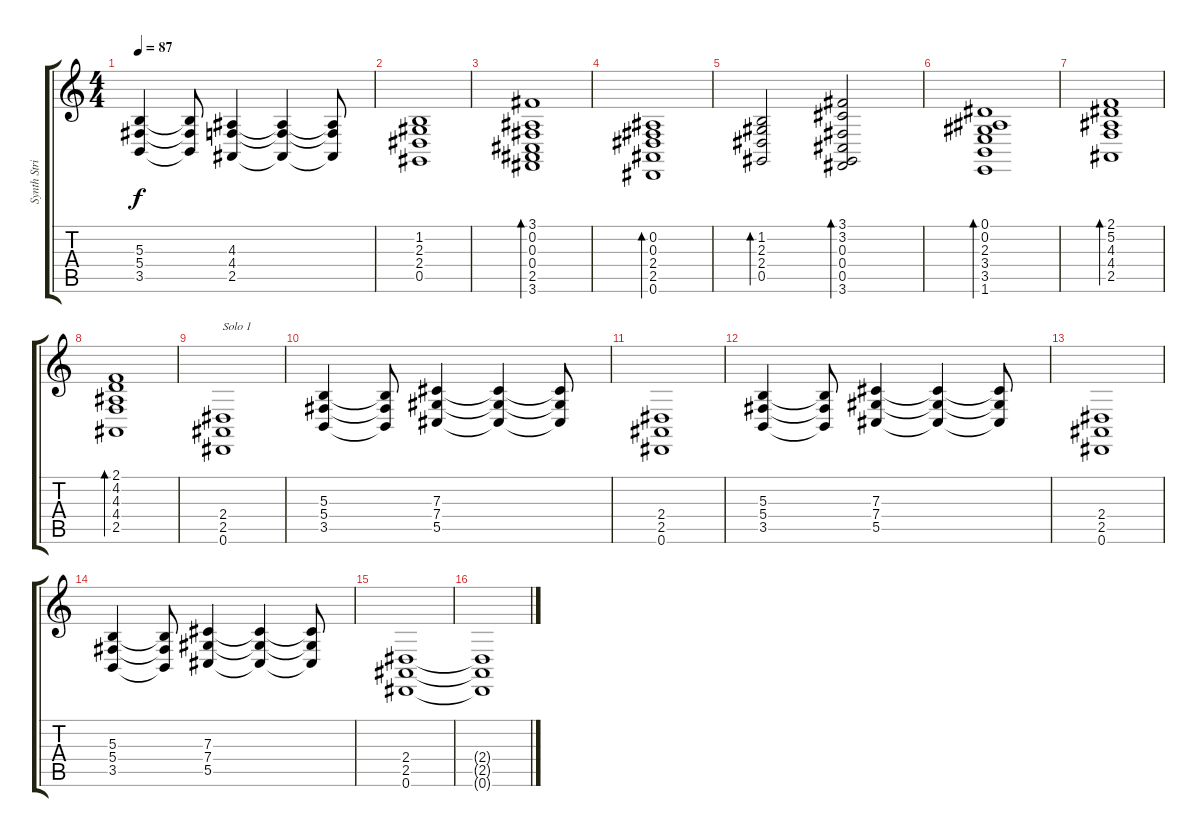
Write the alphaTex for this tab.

\track ("Synth Strings" "Synth Stri") {instrument synthstrings1}
\staff {score tabs}
\tuning (Eb4 Bb3 Gb3 Db3 Ab2 Eb2) {hide}
\ts (4 4)
\tempo 87
\clef g2
\ks c
(5.3 5.4 3.5).4{dy f} (5.3{t} 5.4{t} 3.5{t}).8 (4.3 4.4 2.5).4 (4.3{t} 4.4{t} 2.5{t}).4 (4.3{t} 4.4{t} 2.5{t}).8 |
(1.2 2.3 2.4 0.5).1{volume 8} |
(3.1 0.2 0.3 0.4 2.5 3.6).1{bd 60} |
(0.2 0.3 2.4 2.5 0.6).1{bd 60} |
(1.2 2.3 2.4 0.5).2{bd 60} (3.1 3.2 0.3 0.4 0.5 3.6).2{bd 60} |
(0.1 0.2 2.3 3.4 3.5 1.6).1{bd 60} |
(2.1 5.2 4.3 4.4 2.5).1{bd 60} |
(2.1 4.2 4.3 4.4 2.5).1{bd 120} |
(2.4 2.5 0.6).1{txt "Solo 1" volume 7} |
(5.3 5.4 3.5).4 (5.3{t} 5.4{t} 3.5{t}).8 (7.3 7.4 5.5).4 (7.3{t} 7.4{t} 5.5{t}).4 (7.3{t} 7.4{t} 5.5{t}).8 |
(2.4 2.5 0.6).1 |
(5.3 5.4 3.5).4 (5.3{t} 5.4{t} 3.5{t}).8 (7.3 7.4 5.5).4 (7.3{t} 7.4{t} 5.5{t}).4 (7.3{t} 7.4{t} 5.5{t}).8 |
(2.4 2.5 0.6).1 |
(5.3 5.4 3.5).4 (5.3{t} 5.4{t} 3.5{t}).8 (7.3 7.4 5.5).4 (7.3{t} 7.4{t} 5.5{t}).4 (7.3{t} 7.4{t} 5.5{t}).8 |
(2.4 2.5 0.6).1 |
(2.4{t} 2.5{t} 0.6{t}).1
